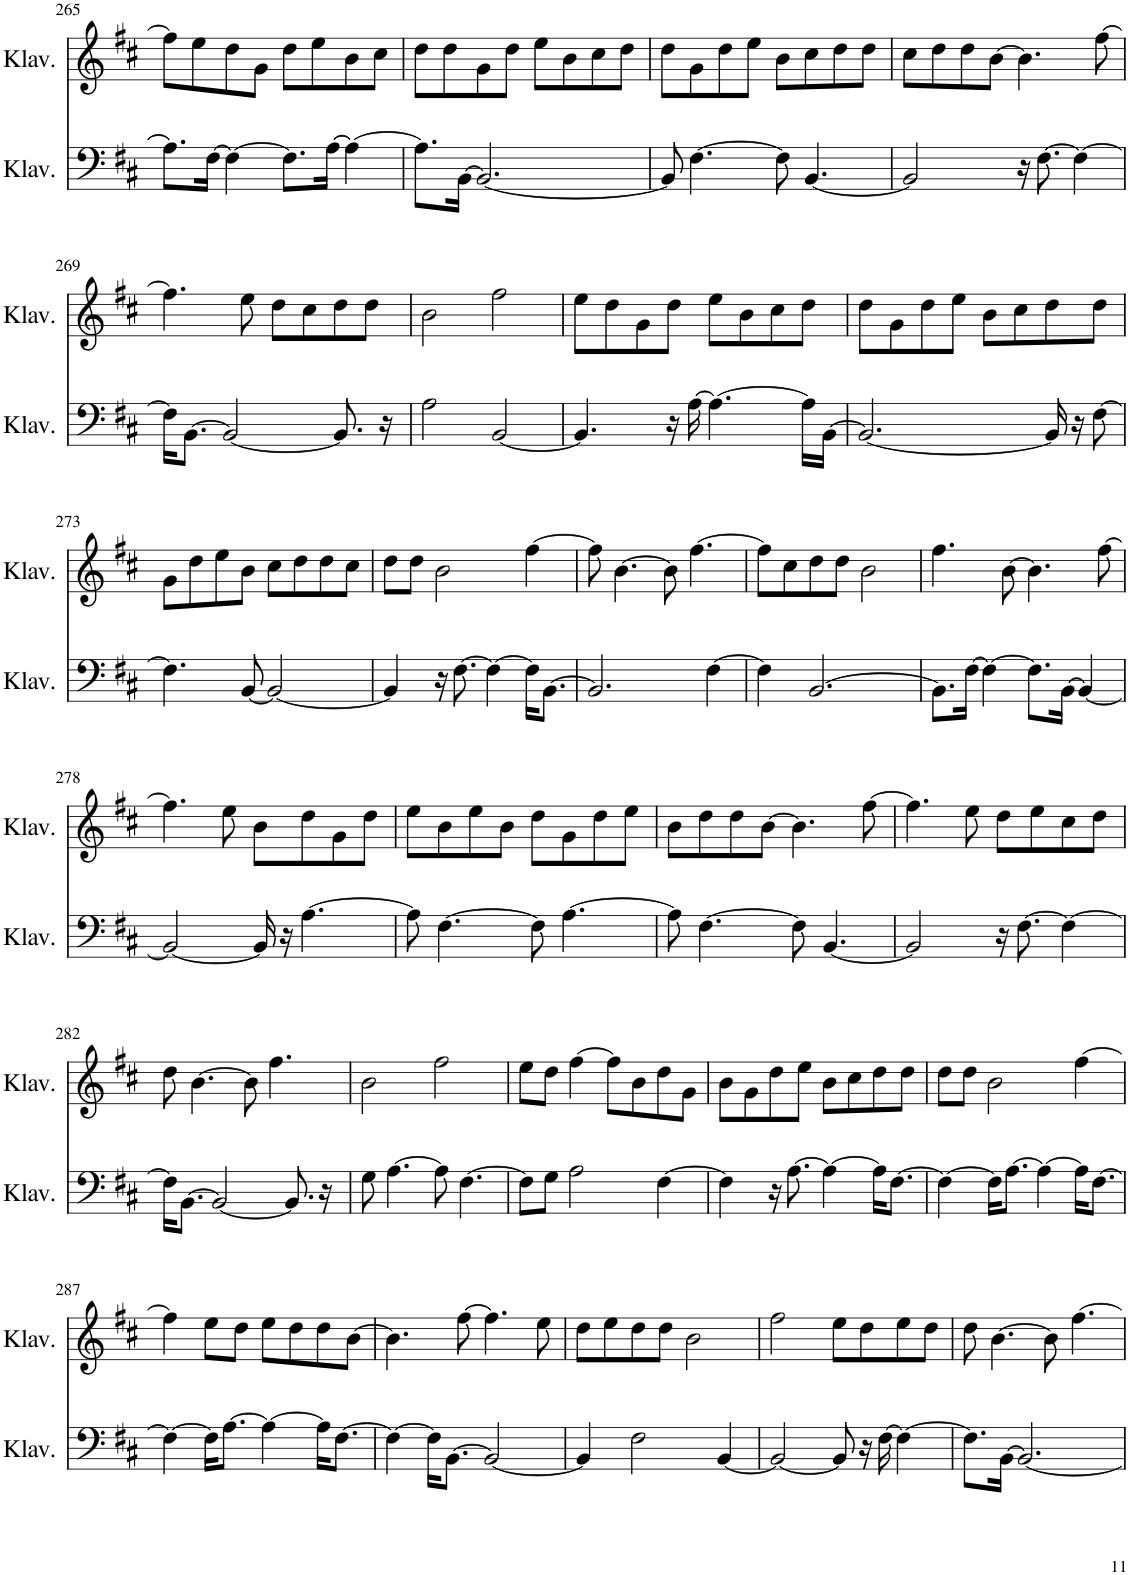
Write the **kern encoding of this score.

**kern	**kern
*part2	*part1
*staff2	*staff1
*I"Klavier	*I"Klavier
*I'Klav.	*I'Klav.
!!LO:PB:g=z
*clefF4	*clefG2
*k[f#c#]	*k[f#c#]
*M4/4	*M4/4
=265	=265
8.A\L]	8ff#\L]
.	8ee\
[16F#\Jk	.
4F#\_	8dd\
.	8g\J
8.F#\L]	8dd\L
.	8ee\
[16A\Jk	.
4A\_	8b\
.	8cc#\J
=266	=266
8.A\L]	8dd\L
.	8dd\
[16BB\Jk	.
2.BB/_	8g\
.	8dd\J
.	8ee\L
.	8b\
.	8cc#\
.	8dd\J
=267	=267
8BB/]	8dd\L
[4.F#\	8g\
.	8dd\
.	8ee\J
8F#\]	8b\L
[4.BB/	8cc#\
.	8dd\
.	8dd\J
=268	=268
2BB/]	8cc#\L
.	8dd\
.	8dd\
.	[8b\J
16r	4.b\]
[8.F#\	.
4F#\_	.
.	[8ff#\
!!LO:LB:g=z
=269	=269
16F#\KL]	4.ff#\]
[8.BB\J	.
2BB/_	.
.	8ee\
.	8dd\L
.	8cc#\
8.BB/]	8dd\
.	8dd\J
16r	.
=270	=270
2A\	2b\
[2BB/	2ff#\
=271	=271
4.BB/]	8ee\L
.	8dd\
.	8g\
16r	8dd\J
[16A\	.
4.A\_	8ee\L
.	8b\
.	8cc#\
16A\LL]	8dd\J
[16BB\JJ	.
=272	=272
2.BB/_	8dd\L
.	8g\
.	8dd\
.	8ee\J
.	8b\L
.	8cc#\
16BB/]	8dd\
16r	.
[8F#\	8dd\J
!!LO:LB:g=z
=273	=273
4.F#\]	8g\L
.	8dd\
.	8ee\
[8BB/	8b\J
2BB/_	8cc#\L
.	8dd\
.	8dd\
.	8cc#\J
=274	=274
4BB/]	8dd\L
.	8dd\J
16r	2b\
[8.F#\	.
4F#\_	.
16F#\KL]	[4ff#\
[8.BB\J	.
=275	=275
2.BB/]	8ff#\]
.	[4.b\
.	8b\]
.	[4.ff#\
[4F#\	.
=276	=276
4F#\]	8ff#\L]
.	8cc#\
[2.BB/	8dd\
.	8dd\J
.	2b\
=277	=277
8.BB\L]	4.ff#\
[16F#\Jk	.
4F#\_	.
.	[8b\
8.F#\L]	4.b\]
[16BB\Jk	.
4BB/_	.
.	[8ff#\
!!LO:LB:g=z
=278	=278
2BB/_	4.ff#\]
.	8ee\
16BB/]	8b\L
16r	.
[4.A\	8dd\
.	8g\
.	8dd\J
=279	=279
8A\]	8ee\L
[4.F#\	8b\
.	8ee\
.	8b\J
8F#\]	8dd\L
[4.A\	8g\
.	8dd\
.	8ee\J
=280	=280
8A\]	8b\L
[4.F#\	8dd\
.	8dd\
.	[8b\J
8F#\]	4.b\]
[4.BB/	.
.	[8ff#\
=281	=281
2BB/]	4.ff#\]
.	8ee\
16r	8dd\L
[8.F#\	.
.	8ee\
4F#\_	8cc#\
.	8dd\J
!!LO:LB:g=z
=282	=282
16F#\KL]	8dd\
[8.BB\J	.
.	[4.b\
2BB/_	.
.	8b\]
.	4.ff#\
8.BB/]	.
16r	.
=283	=283
8G\	2b\
[4.A\	.
8A\]	2ff#\
[4.F#\	.
=284	=284
8F#\L]	8ee\L
8G\J	8dd\J
2A\	[4ff#\
.	8ff#\L]
.	8b\
[4F#\	8dd\
.	8g\J
=285	=285
4F#\]	8b\L
.	8g\
16r	8dd\
[8.A\	.
.	8ee\J
4A\_	8b\L
.	8cc#\
16A\KL]	8dd\
[8.F#\J	.
.	8dd\J
=286	=286
4F#\_	8dd\L
.	8dd\J
16F#\KL]	2b\
[8.A\J	.
4A\_	.
16A\KL]	[4ff#\
[8.F#\J	.
!!LO:LB:g=z
=287	=287
4F#\_	4ff#\]
16F#\KL]	8ee\L
[8.A\J	.
.	8dd\J
4A\_	8ee\L
.	8dd\
16A\KL]	8dd\
[8.F#\J	.
.	[8b\J
=288	=288
4F#\_	4.b\]
16F#\KL]	.
[8.BB\J	.
.	[8ff#\
2BB/_	4.ff#\]
.	8ee\
=289	=289
4BB/]	8dd\L
.	8ee\
2F#\	8dd\
.	8dd\J
.	2b\
[4BB/	.
=290	=290
2BB/_	2ff#\
8BB/]	8ee\L
16r	8dd\
[16F#\	.
4F#\_	8ee\
.	8dd\J
=291	=291
8.F#\L]	8dd\
.	[4.b\
[16BB\Jk	.
2.BB/_	.
.	8b\]
.	[4.ff#\
=	=
*-	*-
